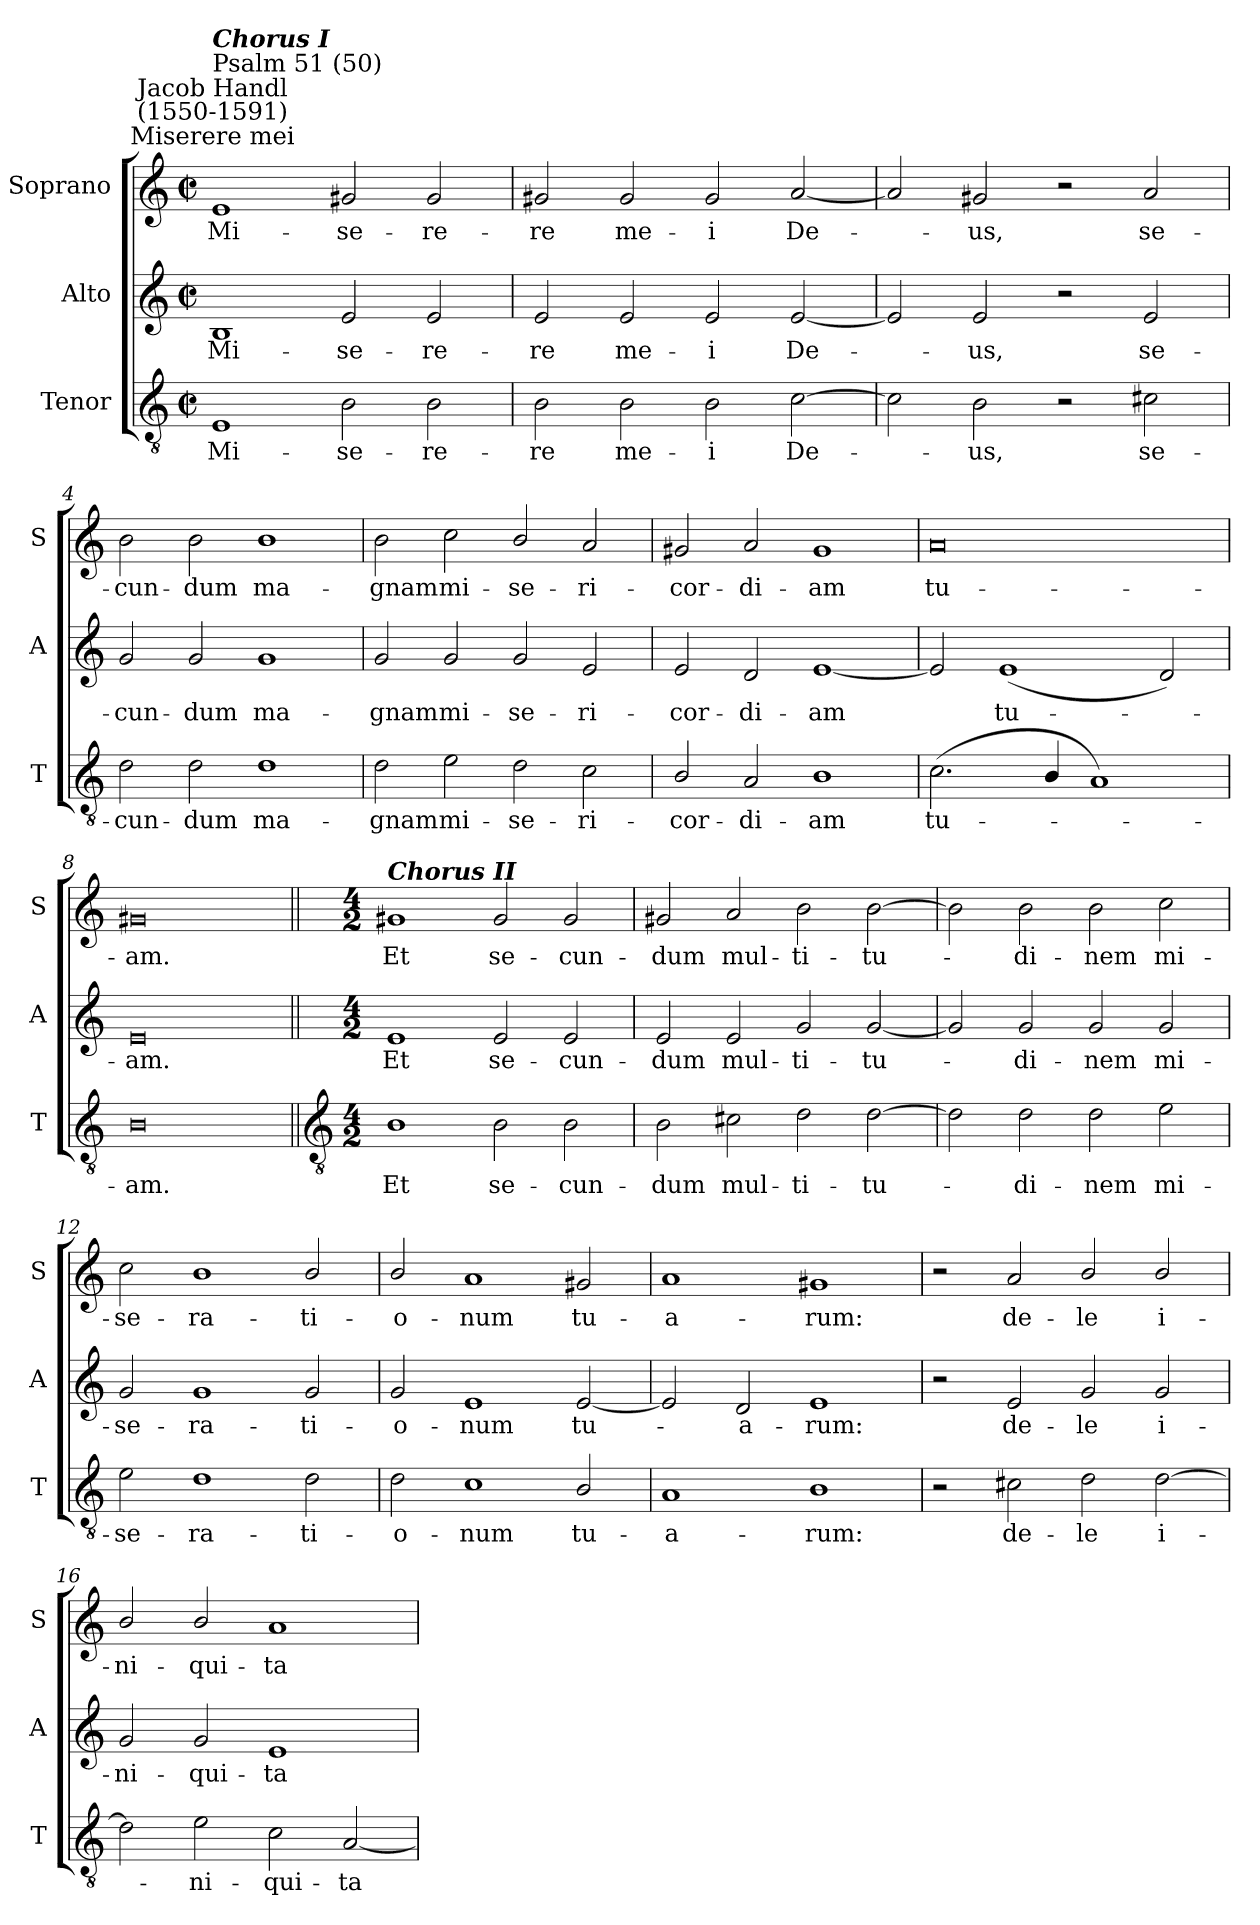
**kern	**text	**kern	**text	**kern	**text
*part3	*part3	*part2	*part2	*part1	*part1
*staff3	*staff3	*staff2	*staff2	*staff1	*staff1
*I"Tenor	*	*I"Alto	*	*I"Soprano	*
*I'T	*	*I'A	*	*I'S	*
*clefGv2	*	*clefG2	*	*clefG2	*
*k[]	*	*k[]	*	*k[]	*
*C:	*	*C:	*	*C:	*
*M4/2	*	*M4/2	*	*M4/2	*
*met(c|)	*	*met(c|)	*	*met(c|)	*
=1	=1	=1	=1	=1	=1
!	!	!	!	!LO:TX:a:cj:t=Miserere mei	!
!	!	!	!	!LO:TX:a:cj:t=Jacob Handl\n(1550-1591)	!
!	!	!	!	!LO:TX:a:t=Psalm 51 (50)	!
!	!	!	!	!LO:TX:a:Bi:t=Chorus I	!
!	!LO:LY:b	!	!LO:LY:b	!	!LO:LY:b
1E	Mi-	1B	Mi-	1e	Mi-
!	!LO:LY:b	!	!LO:LY:b	!	!LO:LY:b
2B	-se-	2e	-se-	2g#X	-se-
!	!LO:LY:b	!	!LO:LY:b	!	!LO:LY:b
2B	-re-	2e	-re-	2g#	-re-
=2	=2	=2	=2	=2	=2
!	!LO:LY:b	!	!LO:LY:b	!	!LO:LY:b
2B	-re	2e	-re	2g#	-re
!	!LO:LY:b	!	!LO:LY:b	!	!LO:LY:b
2B	me-	2e	me-	2g#	me-
!	!LO:LY:b	!	!LO:LY:b	!	!LO:LY:b
2B	-i	2e	-i	2g#	-i
!	!LO:LY:b	!	!LO:LY:b	!	!LO:LY:b
[2c	De-	[2e	De-	[2a	De-
=3	=3	=3	=3	=3	=3
2c]	.	2e]	.	2a]	.
!	!LO:LY:b	!	!LO:LY:b	!	!LO:LY:b
2B	us,	2e	us,	2g#X	us,
2r	.	2r	.	2r	.
!	!LO:LY:b	!	!LO:LY:b	!	!LO:LY:b
2c#X	se-	2e	se-	2a	se-
=4	=4	=4	=4	=4	=4
!	!LO:LY:b	!	!LO:LY:b	!	!LO:LY:b
2d	-cun-	2g	-cun-	2b	-cun-
!	!LO:LY:b	!	!LO:LY:b	!	!LO:LY:b
2d	-dum	2g	-dum	2b	-dum
!	!LO:LY:b	!	!LO:LY:b	!	!LO:LY:b
1d	ma-	1g	ma-	1b	ma-
=5	=5	=5	=5	=5	=5
!	!LO:LY:b	!	!LO:LY:b	!	!LO:LY:b
2d	-gnam	2g	-gnam	2b	-gnam
!	!LO:LY:b	!	!LO:LY:b	!	!LO:LY:b
2e	mi-	2g	mi-	2cc	mi-
!	!LO:LY:b	!	!LO:LY:b	!	!LO:LY:b
2d	-se-	2g	-se-	2b/	-se-
!	!LO:LY:b	!	!LO:LY:b	!	!LO:LY:b
2c	-ri-	2e	-ri-	2a	-ri-
=6	=6	=6	=6	=6	=6
!	!LO:LY:b	!	!LO:LY:b	!	!LO:LY:b
2B/	-cor-	2e	-cor-	2g#X	-cor-
!	!LO:LY:b	!	!LO:LY:b	!	!LO:LY:b
2A	-di-	2d	-di-	2a	-di-
!	!LO:LY:b	!	!LO:LY:b	!	!LO:LY:b
1B	-am	[1e	-am	1g#	-am
=7	=7	=7	=7	=7	=7
!	!LO:LY:b	!	!	!	!LO:LY:b
(<2.c	tu-	2e]	.	0a	tu-
!	!	!	!LO:LY:b	!	!
.	.	(<1e	tu-	.	.
4B/	.	.	.	.	.
1A)	.	.	.	.	.
.	.	2d)	.	.	.
=8	=8	=8	=8	=8	=8
!	!LO:LY:b	!	!LO:LY:b	!	!LO:LY:b
0B	am.	0e	am.	0g#X	-am.
!!LO:LB:g=z
=9||	=9||	=9||	=9||	=9||	=9||
*clefGv2	*	*	*	*	*
*M4/2	*	*M4/2	*	*M4/2	*
!	!	!	!	!LO:TX:a:Bi:t=Chorus II	!
!	!LO:LY:b	!	!LO:LY:b	!	!LO:LY:b
1B	Et	1e	Et	1g#X	Et
!	!LO:LY:b	!	!LO:LY:b	!	!LO:LY:b
2B	se-	2e	se-	2g#	se-
!	!LO:LY:b	!	!LO:LY:b	!	!LO:LY:b
2B	-cun-	2e	-cun-	2g#	-cun-
=10	=10	=10	=10	=10	=10
!	!LO:LY:b	!	!LO:LY:b	!	!LO:LY:b
2B	-dum	2e	-dum	2g#X	-dum
!	!LO:LY:b	!	!LO:LY:b	!	!LO:LY:b
2c#X	mul-	2e	mul-	2a	mul-
!	!LO:LY:b	!	!LO:LY:b	!	!LO:LY:b
2d	-ti-	2g	-ti-	2b	-ti-
!	!LO:LY:b	!	!LO:LY:b	!	!LO:LY:b
[2d	-tu-	[2g	-tu-	[2b	-tu-
=11	=11	=11	=11	=11	=11
2d]	.	2g]	.	2b]	.
!	!LO:LY:b	!	!LO:LY:b	!	!LO:LY:b
2d	di-	2g	di-	2b	di-
!	!LO:LY:b	!	!LO:LY:b	!	!LO:LY:b
2d	-nem	2g	-nem	2b	-nem
!	!LO:LY:b	!	!LO:LY:b	!	!LO:LY:b
2e	mi-	2g	mi-	2cc	mi-
=12	=12	=12	=12	=12	=12
!	!LO:LY:b	!	!LO:LY:b	!	!LO:LY:b
2e	-se-	2g	-se-	2cc	-se-
!	!LO:LY:b	!	!LO:LY:b	!	!LO:LY:b
1d	-ra-	1g	-ra-	1b	-ra-
!	!LO:LY:b	!	!LO:LY:b	!	!LO:LY:b
2d	-ti-	2g	-ti-	2b/	-ti-
=13	=13	=13	=13	=13	=13
!	!LO:LY:b	!	!LO:LY:b	!	!LO:LY:b
2d	-o-	2g	-o-	2b/	-o-
!	!LO:LY:b	!	!LO:LY:b	!	!LO:LY:b
1c	-num	1e	-num	1a	-num
!	!LO:LY:b	!	!LO:LY:b	!	!LO:LY:b
2B/	tu-	[2e	tu-	2g#X	tu-
=14	=14	=14	=14	=14	=14
!	!LO:LY:b	!	!	!	!LO:LY:b
1A	-a-	2e]	.	1a	-a-
!	!	!	!LO:LY:b	!	!
.	.	2d	a-	.	.
!	!LO:LY:b	!	!LO:LY:b	!	!LO:LY:b
1B	-rum:	1e	-rum:	1g#X	-rum:
=15	=15	=15	=15	=15	=15
2r	.	2r	.	2r	.
!	!LO:LY:b	!	!LO:LY:b	!	!LO:LY:b
2c#X	de-	2e	de-	2a	de-
!	!LO:LY:b	!	!LO:LY:b	!	!LO:LY:b
2d	-le	2g	-le	2b/	-le
!	!LO:LY:b	!	!LO:LY:b	!	!LO:LY:b
[2d	i-	2g	i-	2b/	i-
=16	=16	=16	=16	=16	=16
!	!	!	!LO:LY:b	!	!LO:LY:b
2d]	.	2g	-ni-	2b/	-ni-
!	!LO:LY:b	!	!LO:LY:b	!	!LO:LY:b
2e	ni-	2g	-qui-	2b/	-qui-
!	!LO:LY:b	!	!LO:LY:b	!	!LO:LY:b
2c	-qui-	1e	-ta-	1a	-ta-
!	!LO:LY:b	!	!	!	!
[2A	-ta-	.	.	.	.
=	=	=	=	=	=
*-	*-	*-	*-	*-	*-
